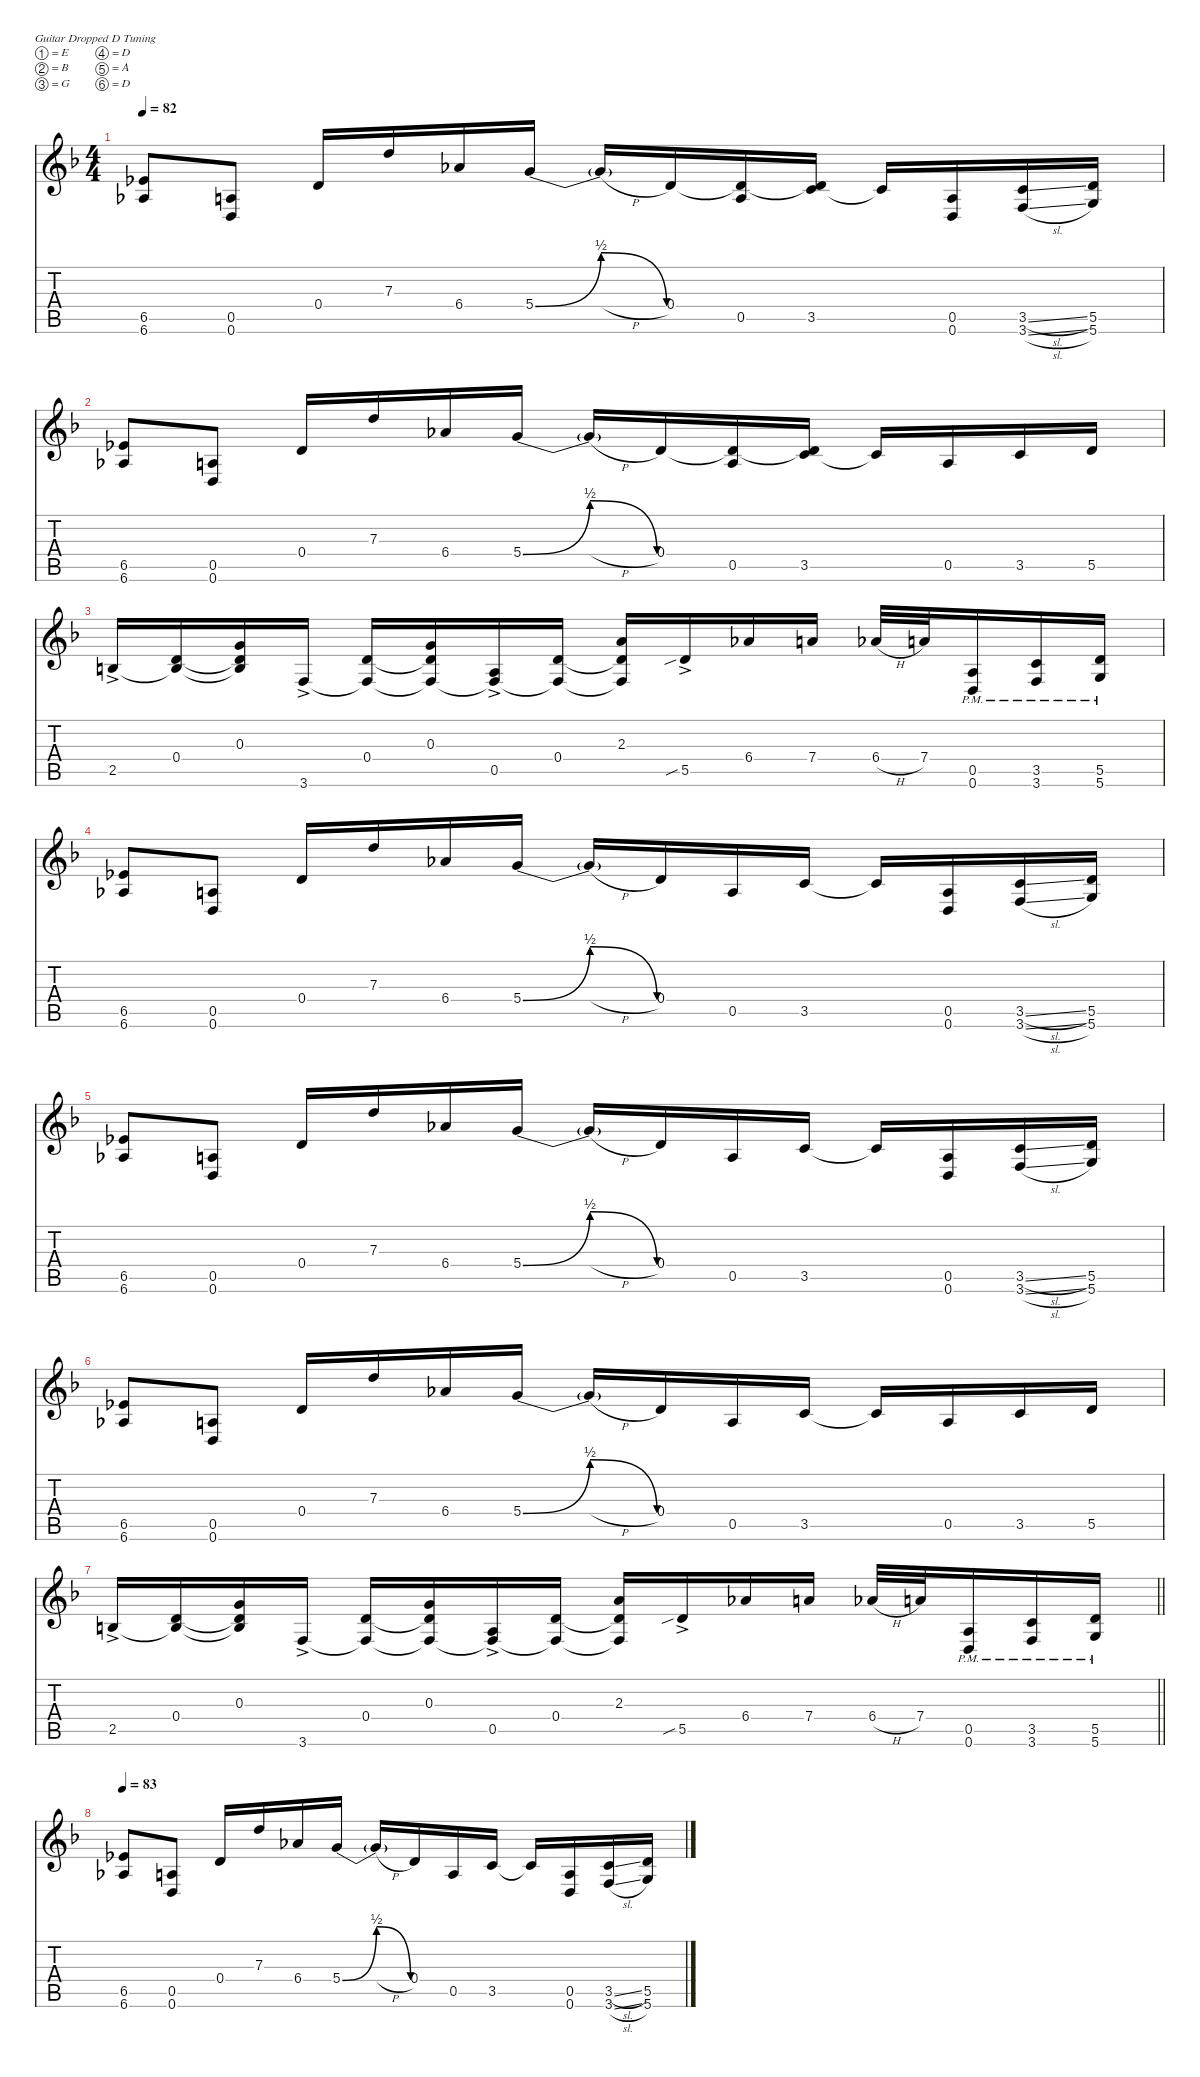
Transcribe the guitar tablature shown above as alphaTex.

\defaultSystemsLayout 4
\hideDynamics
\bracketExtendMode nobrackets
\singleTrackTrackNamePolicy hidden
\multiTrackTrackNamePolicy hidden
\otherSystemsTrackNameOrientation horizontal
\track ("Guitar 1" "Guitar 1") {defaultSystemsLayout 4 instrument distortionguitar}
\staff {score tabs}
\tuning (E4 B3 G3 D3 A2 D2)
\ts (4 4)
\tempo 82
\clef g2
\ks dminor
(6.5{acc b} 6.6{acc b}).8{dy f beam Up} (0.5{acc forcenatural} 0.6{acc forcenatural}).8{beam Up} 0.4{acc forcenatural}.16{beam Up} 7.3{acc forcenatural}.16{beam Up} 6.4{acc b}.16{beam Up} 5.4{be (bendrelease 0 0 30 2 30 2 60 0) acc forcenatural}.16{beam Up} 5.4{h t acc forcenatural}.16{beam Up} 0.4{acc forcenatural}.16{beam Up} (0.5{acc forcenatural} 0.4{t acc forcenatural}).16{beam Up} (0.4{t acc forcenatural} 3.5{acc forcenatural}).16{beam Up} 3.5{t acc forcenatural}.16{beam Up} (0.5{acc forcenatural} 0.6{acc forcenatural}).16{beam Up} (3.5{sl acc forcenatural} 3.6{sl acc forcenatural}).16{beam Up} (5.5{acc forcenatural} 5.6{acc forcenatural}).16{beam Up} |
(6.5{acc b} 6.6{acc b}).8{beam Up} (0.5{acc forcenatural} 0.6{acc forcenatural}).8{beam Up} 0.4{acc forcenatural}.16{beam Up} 7.3{acc forcenatural}.16{beam Up} 6.4{acc b}.16{beam Up} 5.4{be (bendrelease 0 0 30 2 30 2 60 0) acc forcenatural}.16{beam Up} 5.4{h t acc forcenatural}.16{beam Up} 0.4{acc forcenatural}.16{beam Up} (0.5{acc forcenatural} 0.4{t acc forcenatural}).16{beam Up} (0.4{t acc forcenatural} 3.5{acc forcenatural}).16{beam Up} 3.5{t acc forcenatural}.16{beam Up} 0.5{acc forcenatural}.16{beam Up} 3.5{acc forcenatural}.16{beam Up} 5.5{acc forcenatural}.16{beam Up} |
2.5{ac acc forcenatural}.16{beam Up} (0.4{acc forcenatural} 2.5{t acc forcenatural}).16{beam Up} (0.3{acc forcenatural} 0.4{t acc forcenatural} 2.5{t acc forcenatural}).16{beam Up} 3.6{ac acc forcenatural}.16{beam Up} (0.4{acc forcenatural} 3.6{t acc forcenatural}).16{beam Up} (0.3{acc forcenatural} 0.4{t acc forcenatural} 3.6{t acc forcenatural}).16{beam Up} (0.5{ac acc forcenatural} 3.6{t acc forcenatural}).16{beam Up} (0.4{acc forcenatural} 3.6{t acc forcenatural}).16{beam Up} (2.3{acc forcenatural} 0.4{t acc forcenatural} 3.6{t acc forcenatural}).16{beam Up} 5.5{sib ac acc forcenatural}.16{beam Up} 6.4{acc b}.16{beam Up} 7.4{acc forcenatural}.16{beam Up} 6.4{h acc b}.32{beam Up} 7.4{acc forcenatural}.32{beam Up} (0.5{pm acc forcenatural} 0.6{pm acc forcenatural}).16{beam Up} (3.5{pm acc forcenatural} 3.6{pm acc forcenatural}).16{beam Up} (5.5{pm acc forcenatural} 5.6{pm acc forcenatural}).16{beam Up} |
\tempo (82 hide)
(6.5{acc b} 6.6{acc b}).8{beam Up} (0.5{acc forcenatural} 0.6{acc forcenatural}).8{beam Up} 0.4{acc forcenatural}.16{beam Up} 7.3{acc forcenatural}.16{beam Up} 6.4{acc b}.16{beam Up} 5.4{be (bendrelease 0 0 30 2 30 2 60 0) acc forcenatural}.16{beam Up} 5.4{h t acc forcenatural}.16{beam Up} 0.4{acc forcenatural}.16{beam Up} 0.5{acc forcenatural}.16{beam Up} 3.5{acc forcenatural}.16{beam Up} 3.5{t acc forcenatural}.16{beam Up} (0.5{acc forcenatural} 0.6{acc forcenatural}).16{beam Up} (3.5{sl acc forcenatural} 3.6{sl acc forcenatural}).16{beam Up} (5.5{acc forcenatural} 5.6{acc forcenatural}).16{beam Up} |
(6.5{acc b} 6.6{acc b}).8{beam Up} (0.5{acc forcenatural} 0.6{acc forcenatural}).8{beam Up} 0.4{acc forcenatural}.16{beam Up} 7.3{acc forcenatural}.16{beam Up} 6.4{acc b}.16{beam Up} 5.4{be (bendrelease 0 0 30 2 30 2 60 0) acc forcenatural}.16{beam Up} 5.4{h t acc forcenatural}.16{beam Up} 0.4{acc forcenatural}.16{beam Up} 0.5{acc forcenatural}.16{beam Up} 3.5{acc forcenatural}.16{beam Up} 3.5{t acc forcenatural}.16{beam Up} (0.5{acc forcenatural} 0.6{acc forcenatural}).16{beam Up} (3.5{sl acc forcenatural} 3.6{sl acc forcenatural}).16{beam Up} (5.5{acc forcenatural} 5.6{acc forcenatural}).16{beam Up} |
(6.5{acc b} 6.6{acc b}).8{beam Up} (0.5{acc forcenatural} 0.6{acc forcenatural}).8{beam Up} 0.4{acc forcenatural}.16{beam Up} 7.3{acc forcenatural}.16{beam Up} 6.4{acc b}.16{beam Up} 5.4{be (bendrelease 0 0 30 2 30 2 60 0) acc forcenatural}.16{beam Up} 5.4{h t acc forcenatural}.16{beam Up} 0.4{acc forcenatural}.16{beam Up} 0.5{acc forcenatural}.16{beam Up} 3.5{acc forcenatural}.16{beam Up} 3.5{t acc forcenatural}.16{beam Up} 0.5{acc forcenatural}.16{beam Up} 3.5{acc forcenatural}.16{beam Up} 5.5{acc forcenatural}.16{beam Up} |
\barLineRight lightlight
2.5{ac acc forcenatural}.16{beam Up} (0.4{acc forcenatural} 2.5{t acc forcenatural}).16{beam Up} (0.3{acc forcenatural} 0.4{t acc forcenatural} 2.5{t acc forcenatural}).16{beam Up} 3.6{ac acc forcenatural}.16{beam Up} (0.4{acc forcenatural} 3.6{t acc forcenatural}).16{beam Up} (0.3{acc forcenatural} 0.4{t acc forcenatural} 3.6{t acc forcenatural}).16{beam Up} (0.5{ac acc forcenatural} 3.6{t acc forcenatural}).16{beam Up} (0.4{acc forcenatural} 3.6{t acc forcenatural}).16{beam Up} (2.3{acc forcenatural} 0.4{t acc forcenatural} 3.6{t acc forcenatural}).16{beam Up} 5.5{sib ac acc forcenatural}.16{beam Up} 6.4{acc b}.16{beam Up} 7.4{acc forcenatural}.16{beam Up} 6.4{h acc b}.32{beam Up} 7.4{acc forcenatural}.32{beam Up} (0.5{pm acc forcenatural} 0.6{pm acc forcenatural}).16{beam Up} (3.5{pm acc forcenatural} 3.6{pm acc forcenatural}).16{beam Up} (5.5{pm acc forcenatural} 5.6{pm acc forcenatural}).16{beam Up} |
\tempo 83
(6.5{acc b} 6.6{acc b}).8{beam Up} (0.5{acc forcenatural} 0.6{acc forcenatural}).8{beam Up} 0.4{acc forcenatural}.16{beam Up} 7.3{acc forcenatural}.16{beam Up} 6.4{acc b}.16{beam Up} 5.4{be (bendrelease 0 0 30 2 30 2 60 0) acc forcenatural}.16{beam Up} 5.4{h t acc forcenatural}.16{beam Up} 0.4{acc forcenatural}.16{beam Up} 0.5{acc forcenatural}.16{beam Up} 3.5{acc forcenatural}.16{beam Up} 3.5{t acc forcenatural}.16{beam Up} (0.5{acc forcenatural} 0.6{acc forcenatural}).16{beam Up} (3.5{sl acc forcenatural} 3.6{sl acc forcenatural}).16{beam Up} (5.5{acc forcenatural} 5.6{acc forcenatural}).16{beam Up}
